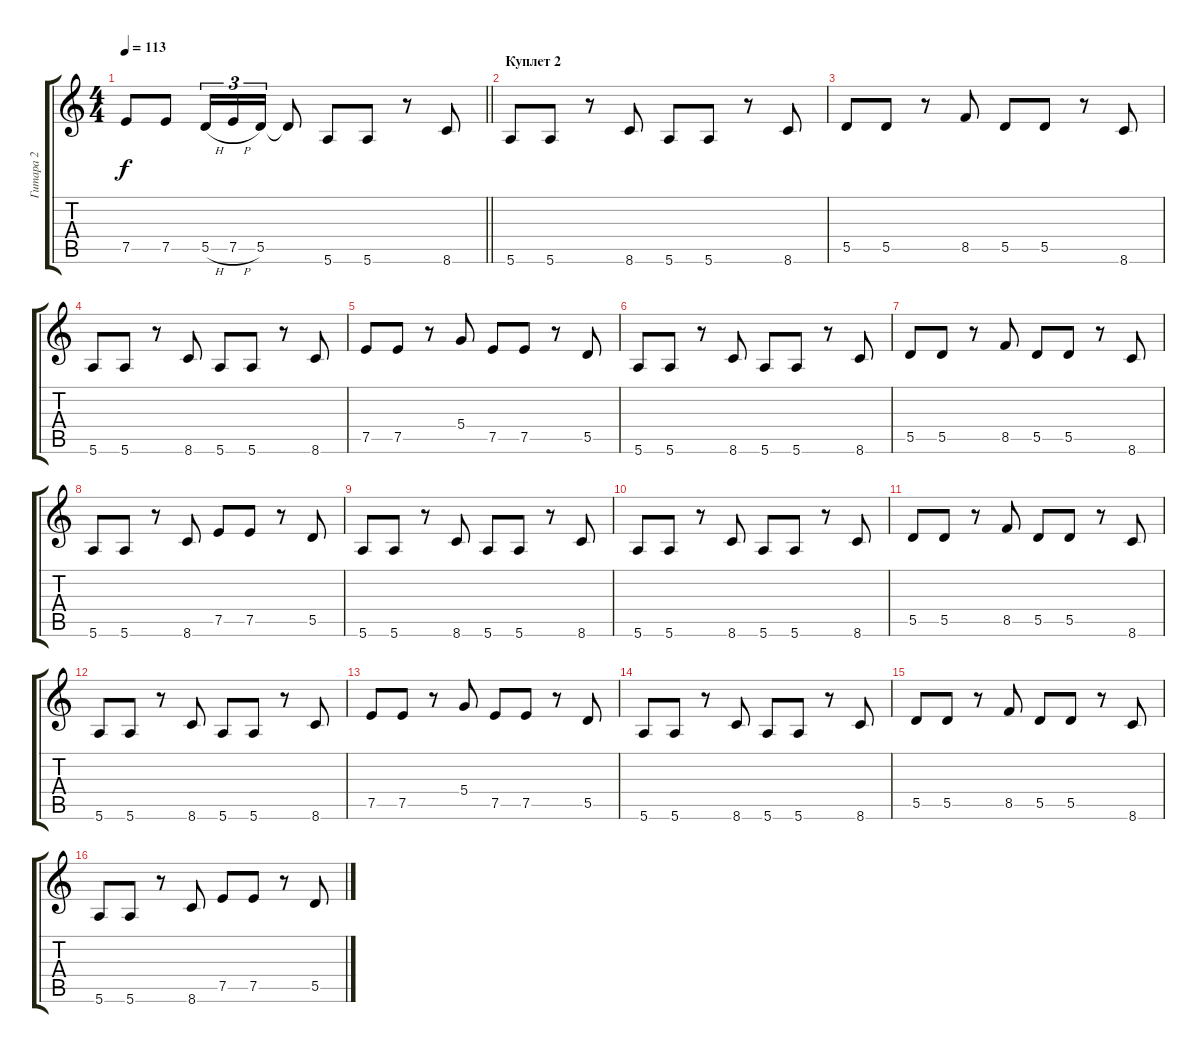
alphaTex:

\track ("Гитара 2" "Гитара 2") {instrument distortionguitar}
\staff {score tabs}
\tuning (E4 B3 G3 D3 A2 E2) {hide}
\ts (4 4)
\tempo 113
\clef g2
\barLineRight lightlight
\ks c
7.5.8{dy f} 7.5.8 5.5{h}.16{tu (3 2)} 7.5{h}.16{tu (3 2)} 5.5.16{tu (3 2)} 5.5{t}.8 5.6.8 5.6.8 r.8 8.6.8 |
\section ("" "Куплет 2")
5.6.8 5.6.8 r.8 8.6.8 5.6.8 5.6.8 r.8 8.6.8 |
5.5.8 5.5.8 r.8 8.5.8 5.5.8 5.5.8 r.8 8.6.8 |
5.6.8 5.6.8 r.8 8.6.8 5.6.8 5.6.8 r.8 8.6.8 |
7.5.8 7.5.8 r.8 5.4.8 7.5.8 7.5.8 r.8 5.5.8 |
5.6.8 5.6.8 r.8 8.6.8 5.6.8 5.6.8 r.8 8.6.8 |
5.5.8 5.5.8 r.8 8.5.8 5.5.8 5.5.8 r.8 8.6.8 |
5.6.8 5.6.8 r.8 8.6.8 7.5.8 7.5.8 r.8 5.5.8 |
5.6.8 5.6.8 r.8 8.6.8 5.6.8 5.6.8 r.8 8.6.8 |
5.6.8 5.6.8 r.8 8.6.8 5.6.8 5.6.8 r.8 8.6.8 |
5.5.8 5.5.8 r.8 8.5.8 5.5.8 5.5.8 r.8 8.6.8 |
5.6.8 5.6.8 r.8 8.6.8 5.6.8 5.6.8 r.8 8.6.8 |
7.5.8 7.5.8 r.8 5.4.8 7.5.8 7.5.8 r.8 5.5.8 |
5.6.8 5.6.8 r.8 8.6.8 5.6.8 5.6.8 r.8 8.6.8 |
5.5.8 5.5.8 r.8 8.5.8 5.5.8 5.5.8 r.8 8.6.8 |
5.6.8 5.6.8 r.8 8.6.8 7.5.8 7.5.8 r.8 5.5.8
